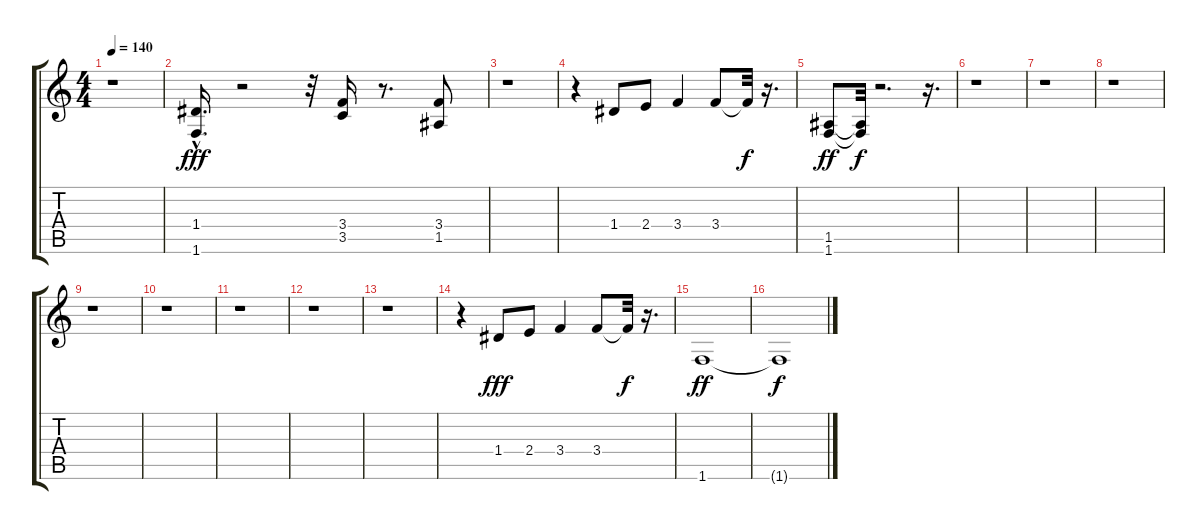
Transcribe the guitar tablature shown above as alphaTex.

\track "" {instrument electricguitarclean}
\staff {score tabs}
\tuning (E4 B3 G3 D3 A2 E2) {hide}
\ts (4 4)
\tempo 140
\clef g2
\ks c
r.1{dy fff} |
(1.4{hac} 1.6{hac}).16{d} r.2 r.32 (3.4 3.5).16 r.8{d} (3.4 1.5).8 |
r.1 |
r.4 1.4.8{balance 8} 2.4.8 3.4.4 3.4.8 3.4{t}.32{dy f} r.16{d} |
(1.5 1.6).8{dy ff balance 8} (1.5{t} 1.6{t}).32{dy f} r.2{d} r.16{d} |
r.1 |
r.1 |
r.1 |
r.1 |
r.1 |
r.1 |
r.1 |
r.1 |
r.4 1.4.8{dy fff balance 8} 2.4.8 3.4.4 3.4.8 3.4{t}.32{dy f} r.16{d} |
1.6.1{dy ff} |
1.6{t}.1{dy f}
